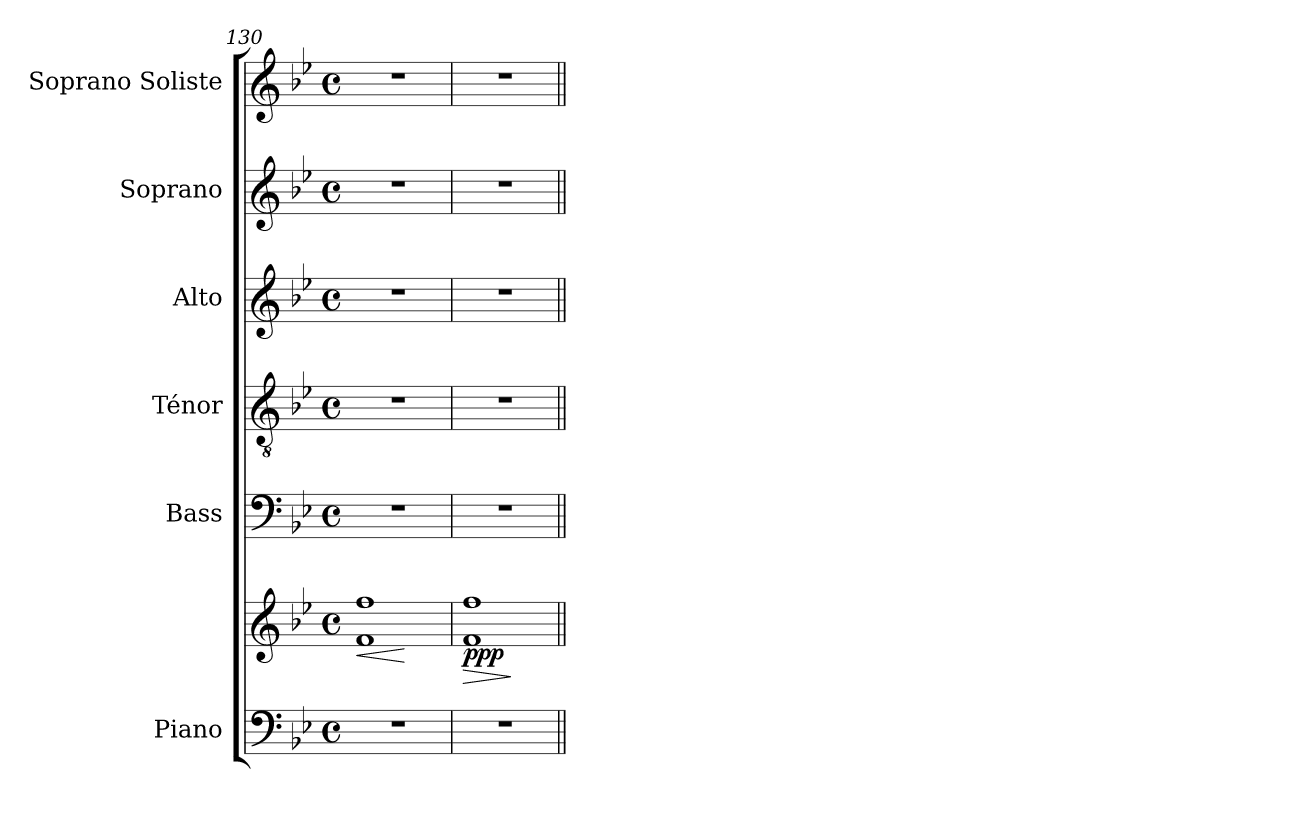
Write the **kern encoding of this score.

**kern	**kern	**dynam	**kern	**kern	**kern	**kern	**kern
*part6	*part6	*part6	*part5	*part4	*part3	*part2	*part1
*staff7	*staff6	*staff6/7	*staff5	*staff4	*staff3	*staff2	*staff1
*I"Piano	*	*	*I"Bass	*I"Ténor	*I"Alto	*I"Soprano	*I"Soprano Soliste
*I'Pno.	*	*	*I'B.	*I'T.	*I'A.	*I'S.	*
*clefF4	*clefG2	*	*clefF4	*clefGv2	*clefG2	*clefG2	*clefG2
*k[b-e-]	*k[b-e-]	*	*k[b-e-]	*k[b-e-]	*k[b-e-]	*k[b-e-]	*k[b-e-]
*M4/4	*M4/4	*	*M4/4	*M4/4	*M4/4	*M4/4	*M4/4
*met(c)	*met(c)	*	*met(c)	*met(c)	*met(c)	*met(c)	*met(c)
=130	=130	=130	=130	=130	=130	=130	=130
!	!	!LO:HP:b	!	!	!	!	!
1r	1f 1ff	<	1r	1r	1r	1r	1r
.	.	[	.	.	.	.	.
=131	=131	=131	=131	=131	=131	=131	=131
!	!	!LO:HP:b	!	!	!	!	!
!	!	!LO:DY:n=1:b	!	!	!	!	!
1r	1f 1ff	> ppp	1r	1r	1r	1r	1r
.	.	]	.	.	.	.	.
=||	=||	=||	=||	=||	=||	=||	=||
*-	*-	*-	*-	*-	*-	*-	*-
